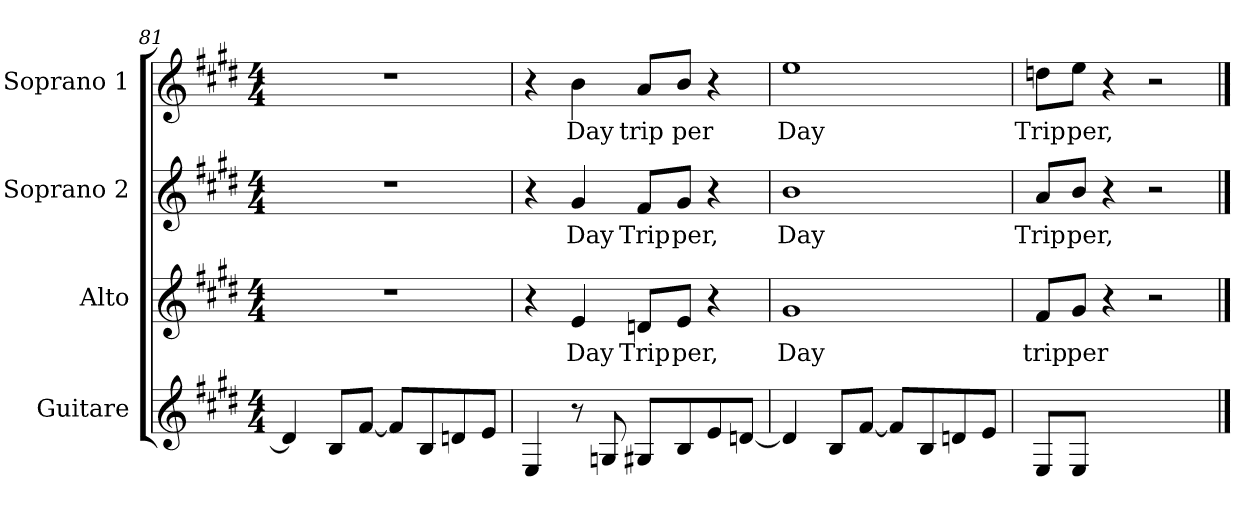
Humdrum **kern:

**kern	**kern	**text	**kern	**text	**kern	**text
*part4	*part3	*part3	*part2	*part2	*part1	*part1
*staff4	*staff3	*staff3	*staff2	*staff2	*staff1	*staff1
*I"Guitare	*I"Alto	*	*I"Soprano 2	*	*I"Soprano 1	*
*I'Guit.	*I'A	*	*I'S 2	*	*I'S 1	*
!!LO:LB:g=z
*clefG2	*clefG2	*	*clefG2	*	*clefG2	*
*ITrd7c12	*	*	*	*	*	*
*k[f#c#g#d#]	*k[f#c#g#d#]	*	*k[f#c#g#d#]	*	*k[f#c#g#d#]	*
*E:	*E:	*	*E:	*	*E:	*
*M4/4	*M4/4	*	*M4/4	*	*M4/4	*
=81	=81	=81	=81	=81	=81	=81
4D/]	1r	.	1r	.	1r	.
8BB/L	.	.	.	.	.	.
[8F#/J	.	.	.	.	.	.
8F#/L]	.	.	.	.	.	.
8BB/	.	.	.	.	.	.
8Dn/	.	.	.	.	.	.
8E/J	.	.	.	.	.	.
=82	=82	=82	=82	=82	=82	=82
4EE/	4r	.	4r	.	4r	.
!	!	!LO:LY:b	!	!	!	!
!	!	!	!	!LO:LY:b	!	!
!	!	!	!	!	!	!LO:LY:b
8r	4e/	Day	4g#/	Day	4b\	Day
8GGn/	.	.	.	.	.	.
!	!	!LO:LY:b	!	!	!	!
!	!	!	!	!LO:LY:b	!	!
!	!	!	!	!	!	!LO:LY:b
8GG#X/L	8dn/L	Trip	8f#/L	Trip	8a/L	trip
!	!	!LO:LY:b	!	!	!	!
!	!	!	!	!LO:LY:b	!	!
!	!	!	!	!	!	!LO:LY:b
8BB/	8e/J	per,	8g#/J	per,	8b/J	per
8E/	4r	.	4r	.	4r	.
[8Dn/J	.	.	.	.	.	.
=83	=83	=83	=83	=83	=83	=83
!	!	!LO:LY:b	!	!	!	!
!	!	!	!	!LO:LY:b	!	!
!	!	!	!	!	!	!LO:LY:b
4D/]	1g#	Day	1b	Day	1ee	Day
8BB/L	.	.	.	.	.	.
[8F#/J	.	.	.	.	.	.
8F#/L]	.	.	.	.	.	.
8BB/	.	.	.	.	.	.
8Dn/	.	.	.	.	.	.
8E/J	.	.	.	.	.	.
=84	=84	=84	=84	=84	=84	=84
!	!	!LO:LY:b	!	!	!	!
!	!	!	!	!LO:LY:b	!	!
!	!	!	!	!	!	!LO:LY:b
8EE/L	8f#/L	trip	8a/L	Trip	8ddn\L	Trip
!	!	!LO:LY:b	!	!	!	!
!	!	!	!	!LO:LY:b	!	!
!	!	!	!	!	!	!LO:LY:b
8EE/J	8g#/J	per	8b/J	per,	8ee\J	per,
2.ryy	4r	.	4r	.	4r	.
.	2r	.	2r	.	2r	.
==	==	==	==	==	==	==
*-	*-	*-	*-	*-	*-	*-
